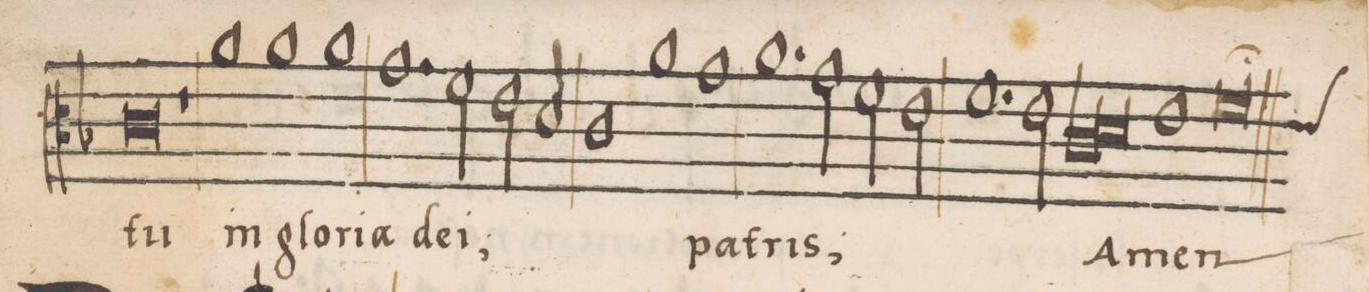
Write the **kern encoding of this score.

**kern	**text
*I"ALTVS	*
*clefC3	*
*k[b-]	*
*met(C|)	*
*M3/1	*
0c\	-tu
1r	.
=152-	=152-
1a\	in
1a\	glo-
1a\	-ri-
=153-	=153-
1.g\	-a-
2f\	-de-
2e\	.
2d/	.
=154-	=154-
1c\	-i;-
1a\	-pa-
1g\	.
=155-	=155-
1.a\	-tris;
2g\	.
2f\	.
2e\	.
=156-	=156-
1.f\	.
2e\	.
*lig	*
1c\	A-
=157-	=157-
1d\	.
*Xlig	*
1e\	.
*custos:e	*
0f\;	-men
=158-	=158-
1e\	A-
1d\	.
=159-	=159-
*col	*
1B-/	.
0c\	.
=160-	=160-
0.c\;<	-men
==	==
*-	*-
